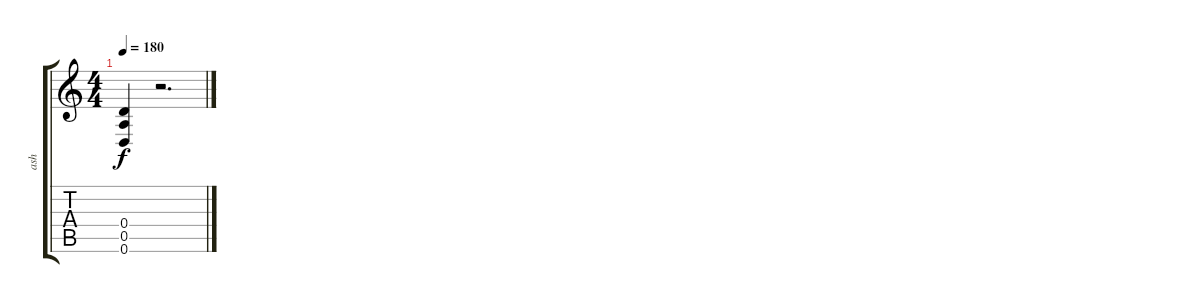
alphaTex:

\track ("ash" "ash") {instrument distortionguitar}
\staff {score tabs}
\tuning (E4 B3 G3 D3 A2 D2) {hide}
\ts (4 4)
\tempo 180
\clef g2
\ks c
(0.4 0.5 0.6).4{dy f} r.2{d}
